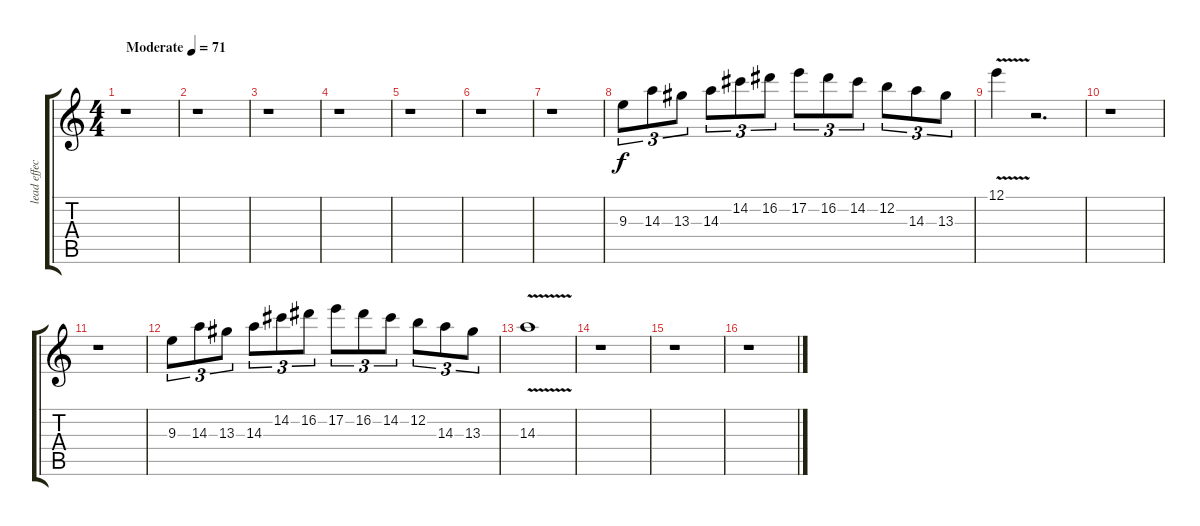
\track ("lead effect" "lead effec") {instrument overdrivenguitar}
\staff {score tabs}
\tuning (E4 B3 G3 D3 A2 E2) {hide}
\ts (4 4)
\tempo (71 "Moderate")
\clef g2
\ks c
r.1{dy f instrument overdrivenguitar} |
r.1 |
r.1 |
r.1 |
r.1 |
r.1 |
r.1 |
9.3.8{tu (3 2)} 14.3.8{tu (3 2)} 13.3.8{tu (3 2)} 14.3.8{tu (3 2)} 14.2.8{tu (3 2)} 16.2.8{tu (3 2)} 17.2.8{tu (3 2)} 16.2.8{tu (3 2)} 14.2.8{tu (3 2)} 12.2.8{tu (3 2)} 14.3.8{tu (3 2)} 13.3.8{tu (3 2)} |
12.1{v}.4 r.2{d} |
r.1 |
r.1 |
9.3.8{tu (3 2)} 14.3.8{tu (3 2)} 13.3.8{tu (3 2)} 14.3.8{tu (3 2)} 14.2.8{tu (3 2)} 16.2.8{tu (3 2)} 17.2.8{tu (3 2)} 16.2.8{tu (3 2)} 14.2.8{tu (3 2)} 12.2.8{tu (3 2)} 14.3.8{tu (3 2)} 13.3.8{tu (3 2)} |
14.3{v}.1 |
r.1 |
r.1 |
r.1
